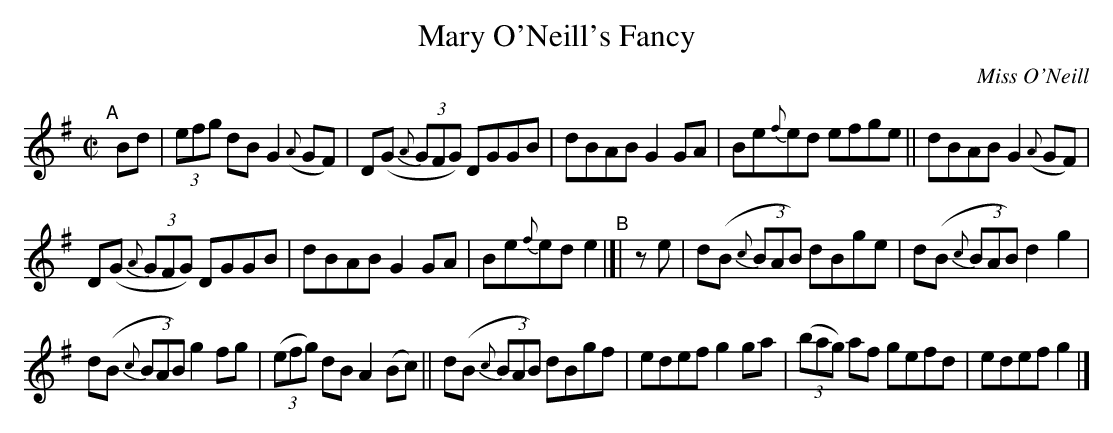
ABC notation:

X:1
T: Mary O'Neill's Fancy
O: Miss O'Neill
M: C|
L: 1/8
K: G
"^A"[|] Bd |\
(3efg dB G2({A}GF) | D(G (3{A}GFG) DGGB |\
dBAB G2GA | Be{f}ed efge ||\
dBAB G2({A}GF) |
D(G (3{A}GFG) DGGB |\
dBAB G2GA | Be{f}ed e2 "^B"|[| ze |\
d(B (3{c}BAB) dBge | d(B (3{c}BAB) d2g2 |
d(B (3{c}BAB) g2fg | (3(efg) dB A2(Bc) ||\
d(B (3{c}BAB) dBgf | edef g2ga |\
(3(bag) af gefd | edef g2 |]
